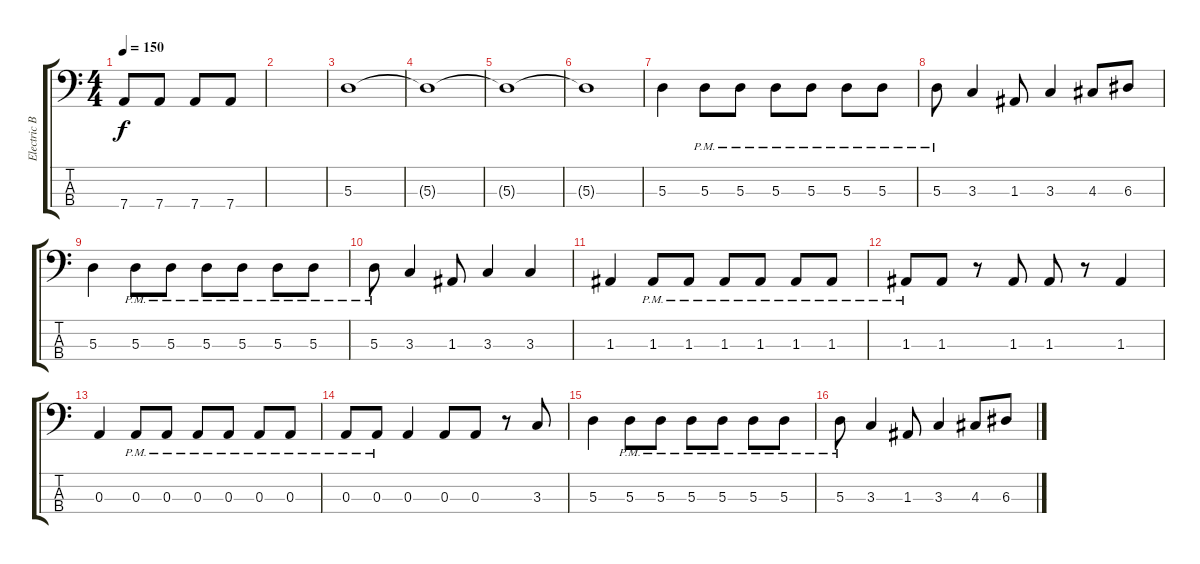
\track ("Electric Bass" "Electric B") {instrument electricbassfinger}
\staff {score tabs}
\tuning (G2 D2 A1 D1) {hide}
\ts (4 4)
\tempo 150
\clef f4
\ks c
7.4.8{dy f} 7.4.8 7.4.8 7.4.8 |
|
5.3.1 |
5.3{t}.1 |
5.3{t}.1 |
5.3{t}.1 |
5.3.4 5.3{pm}.8 5.3{pm}.8 5.3{pm}.8 5.3{pm}.8 5.3{pm}.8 5.3{pm}.8 |
5.3{pm}.8 3.3.4 1.3.8 3.3.4 4.3.8 6.3.8 |
5.3.4 5.3{pm}.8 5.3{pm}.8 5.3{pm}.8 5.3{pm}.8 5.3{pm}.8 5.3{pm}.8 |
5.3{pm}.8 3.3.4 1.3.8 3.3.4 3.3.4 |
1.3.4 1.3{pm}.8 1.3{pm}.8 1.3{pm}.8 1.3{pm}.8 1.3{pm}.8 1.3{pm}.8 |
1.3{pm}.8 1.3.8 r.8 1.3.8 1.3.8 r.8 1.3.4 |
0.3.4 0.3{pm}.8 0.3{pm}.8 0.3{pm}.8 0.3{pm}.8 0.3{pm}.8 0.3{pm}.8 |
0.3{pm}.8 0.3{pm}.8 0.3.4 0.3.8 0.3.8 r.8 3.3.8 |
5.3.4 5.3{pm}.8 5.3{pm}.8 5.3{pm}.8 5.3{pm}.8 5.3{pm}.8 5.3{pm}.8 |
5.3{pm}.8 3.3.4 1.3.8 3.3.4 4.3.8 6.3.8
